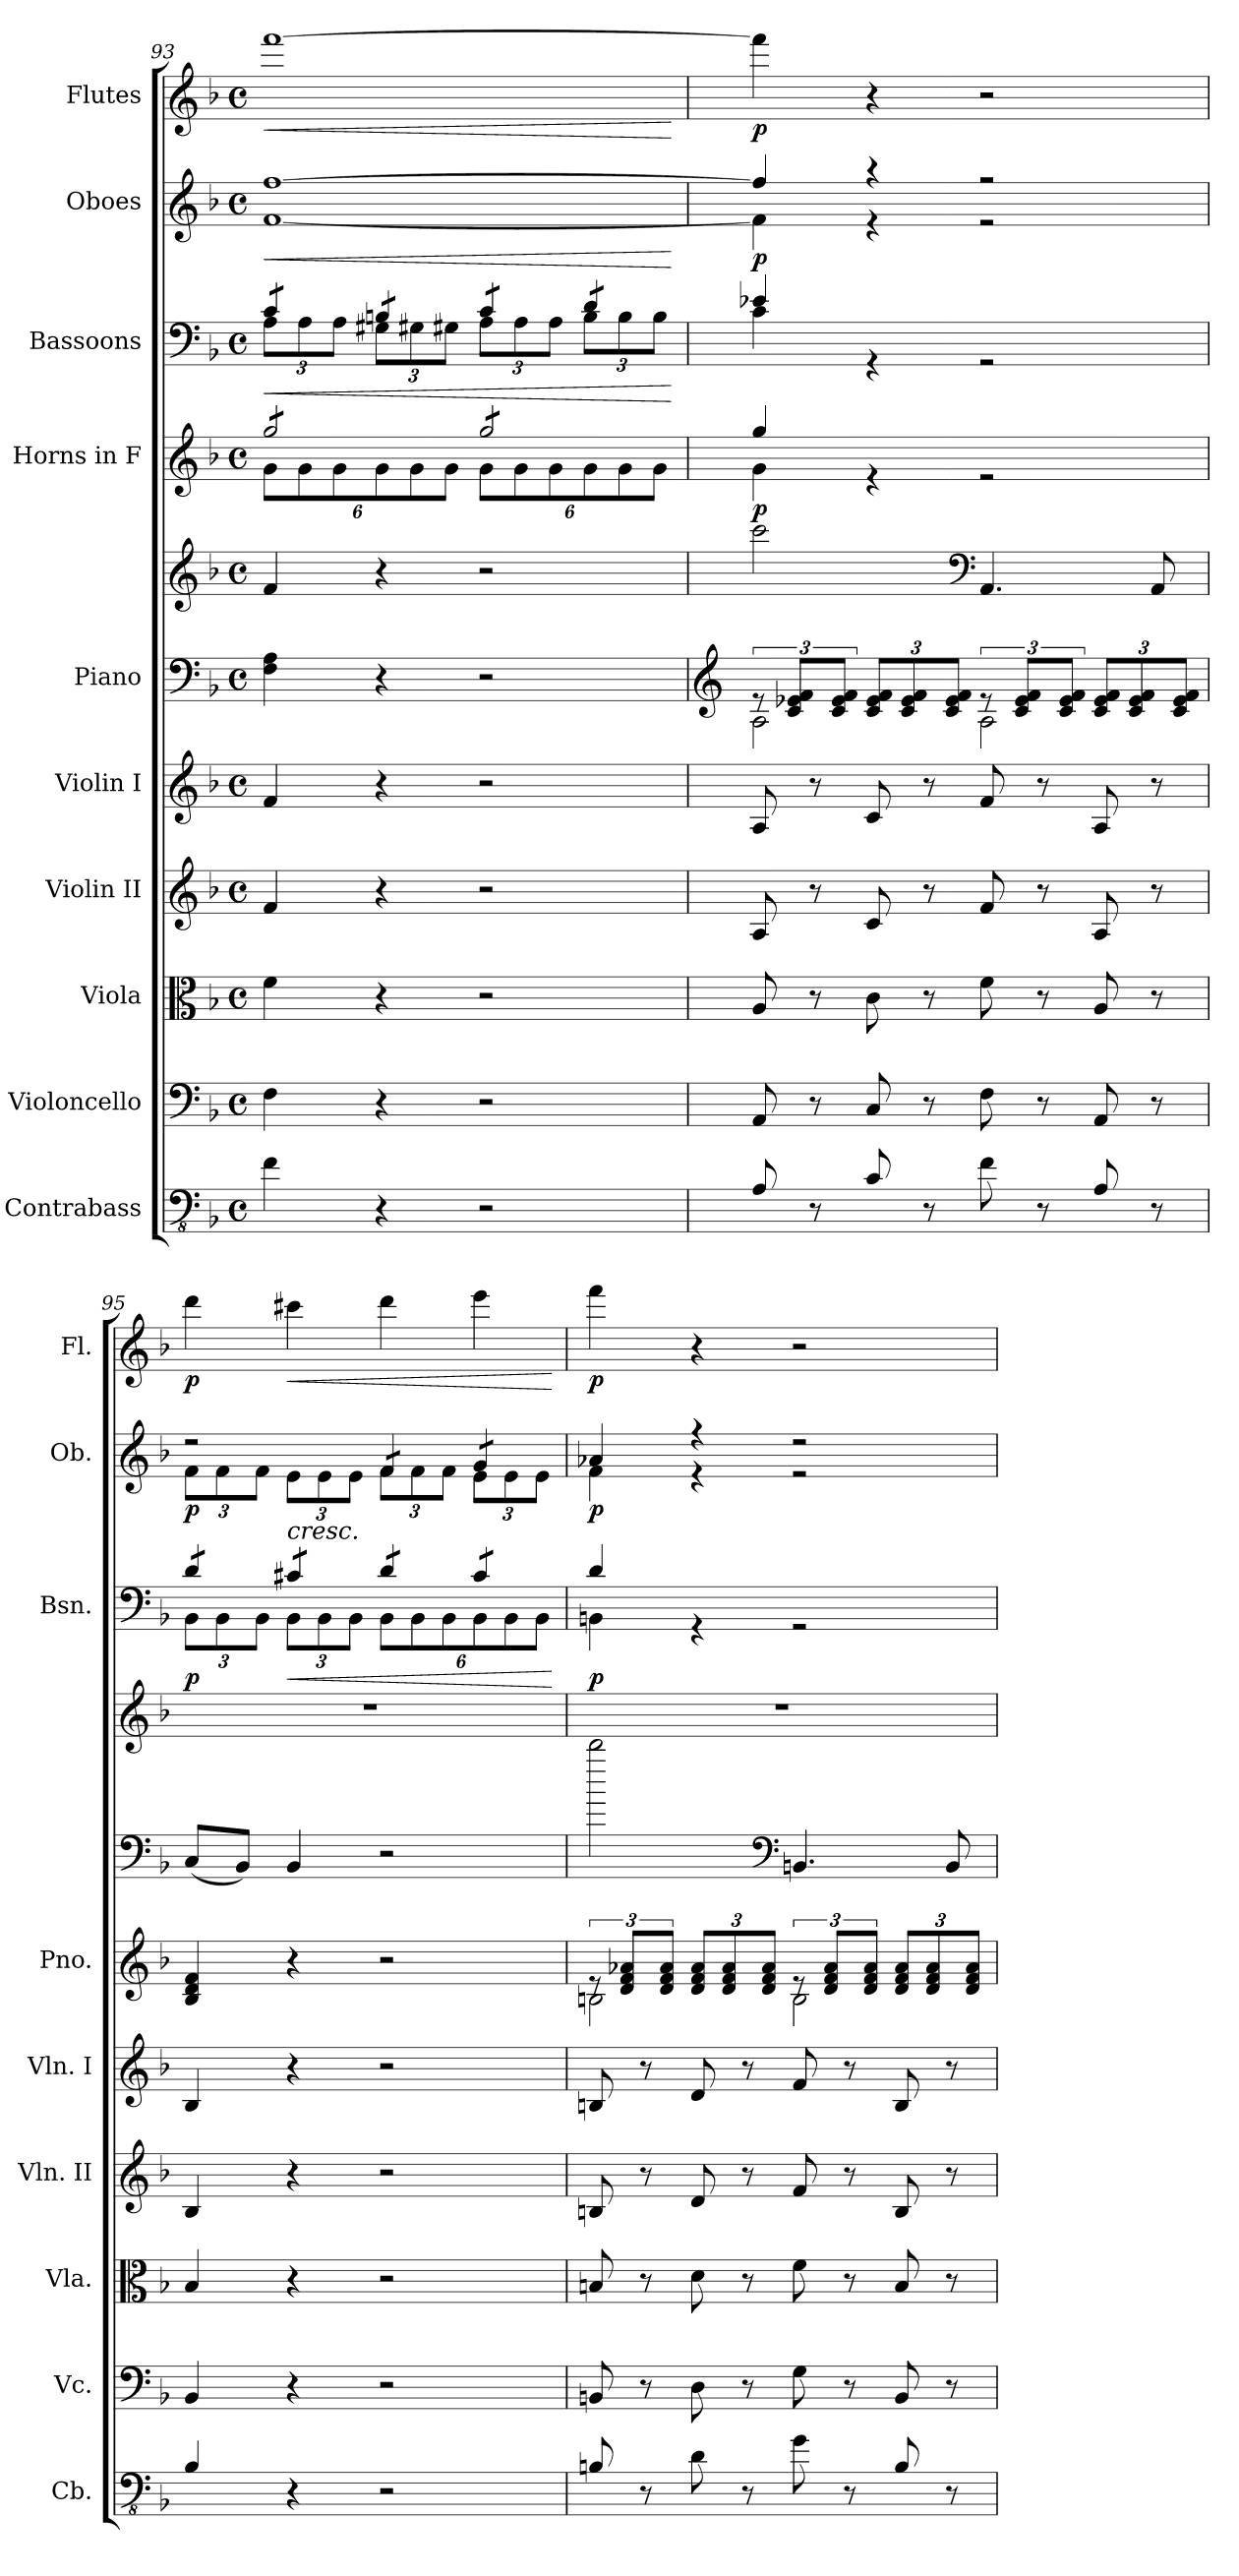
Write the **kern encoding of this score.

**kern	**kern	**kern	**kern	**kern	**kern	**kern	**kern	**dynam	**kern	**dynam	**kern	**dynam	**kern	**dynam
*part10	*part9	*part8	*part7	*part6	*part5	*part5	*part4	*part4	*part3	*part3	*part2	*part2	*part1	*part1
*staff11	*staff10	*staff9	*staff8	*staff7	*staff6	*staff5	*staff4	*staff4	*staff3	*staff3	*staff2	*staff2	*staff1	*staff1
*I"Contrabass	*I"Violoncello	*I"Viola	*I"Violin II	*I"Violin I	*I"Piano	*	*I"Horns in F	*	*I"Bassoons	*	*I"Oboes	*	*I"Flutes	*
*I'Cb.	*I'Vc.	*I'Vla.	*I'Vln. II	*I'Vln. I	*I'Pno.	*	*	*	*I'Bsn.	*	*I'Ob.	*	*I'Fl.	*
!!LO:PB:g=z
*clefFv4	*clefF4	*clefC3	*clefG2	*clefG2	*clefF4	*clefG2	*clefG2	*	*clefF4	*	*clefG2	*	*clefG2	*
*ITrd7c12	*	*	*	*	*	*	*ITrd4c7	*	*	*	*	*	*	*
*k[b-]	*k[b-]	*k[b-]	*k[b-]	*k[b-]	*k[b-]	*k[b-]	*k[b-e-]	*	*k[b-]	*	*k[b-]	*	*k[b-]	*
*M4/4	*M4/4	*M4/4	*M4/4	*M4/4	*M4/4	*M4/4	*M4/4	*	*M4/4	*	*M4/4	*	*M4/4	*
*met(c)	*met(c)	*met(c)	*met(c)	*met(c)	*met(c)	*met(c)	*met(c)	*	*met(c)	*	*met(c)	*	*met(c)	*
=93	=93	=93	=93	=93	=93	=93	=93	=93	=93	=93	=93	=93	=93	=93
*	*	*	*	*	*	*	*^	*	*	*	*	*	*	*
!	!	!	!	!	!	!	!	!	!	!	!LO:HP:b	!	!LO:HP:b	!	!LO:HP:b
*	*	*	*	*	*	*	*	*	*	*^	*	*^	*	*	*
*	*	*	*	*	*	*	*tremolo	*	*	*	*	*	*	*	*	*	*
*	*	*	*	*	*	*	*	*	*	*tremolo	*	*	*	*	*	*	*
4FF\	4F\	4f\	4f/	4f/	4F\ 4A\	4f/	12cc/L	12c\L	.	12c/L	12A\L	<	[1ff	[1f	<	[1fff	<
.	.	.	.	.	.	.	12cc/	12c\	.	12c/	12A\	.	.	.	.	.	.
.	.	.	.	.	.	.	12cc/	12c\	.	12c/J	12A\J	.	.	.	.	.	.
4r	4r	4r	4r	4r	4r	4r	12cc/	12c\	.	12Bn/L	12G#X\L	.	.	.	.	.	.
.	.	.	.	.	.	.	12cc/	12c\	.	12Bn/	12G#X\	.	.	.	.	.	.
.	.	.	.	.	.	.	12cc/J	12c\J	.	12Bn/J	12G#X\J	.	.	.	.	.	.
2r	2r	2r	2r	2r	2r	2r	12cc/L	12c\L	.	12c/L	12A\L	.	.	.	.	.	.
.	.	.	.	.	.	.	12cc/	12c\	.	12c/	12A\	.	.	.	.	.	.
.	.	.	.	.	.	.	12cc/	12c\	.	12c/J	12A\J	.	.	.	.	.	.
.	.	.	.	.	.	.	12cc/	12c\	.	12d/L	12B\L	.	.	.	.	.	.
.	.	.	.	.	.	.	12cc/	12c\	.	12d/	12B\	.	.	.	.	.	.
.	.	.	.	.	.	.	12cc/J	12c\J	.	12d/J	12B\J	.	.	.	.	.	.
*	*	*	*	*	*	*	*	*	*	*Xtremolo	*	*	*	*	*	*	*
*	*	*	*	*	*	*	*Xtremolo	*	*	*	*	*	*	*	*	*	*
*	*	*	*	*	*	*	*v	*v	*	*	*	*	*v	*v	*	*	*
*	*	*	*	*	*	*	*	*	*v	*v	*	*	*	*	*
.	.	.	.	.	.	.	.	.	.	[	.	[ [	.	[
=94	=94	=94	=94	=94	=94	=94	=94	=94	=94	=94	=94	=94	=94	=94
*	*	*	*	*	*clefG2	*	*	*	*	*	*	*	*	*
*	*	*	*	*	*^	*	*^	*	*^	*	*^	*	*	*
!	!	!	!	!	!	!	!	!	!	!LO:DY:b	!	!	!	!	!	!LO:DY:b	!	!LO:DY:b
8AAA/	8AA/	8A/	8A/	8A/	12re	2A\	2ccc\	4cc/	4c\	p	4e-X/	4c\	.	4ff/]	4f\]	p	4fff\]	p
.	.	.	.	.	12c/ 12e-X/ 12f/L	.	.	.	.	.	.	.	.	.	.	.	.	.
8r	8r	8r	8r	8r	.	.	.	.	.	.	.	.	.	.	.	.	.	.
.	.	.	.	.	12c/ 12e-/ 12f/J	.	.	.	.	.	.	.	.	.	.	.	.	.
*	*	*	*	*	*Xbrackettup	*	*	*	*	*	*	*	*	*	*	*	*	*
8CC/	8C/	8c\	8c/	8c/	12c/ 12e-/ 12f/L	.	.	4re	2.ryy	.	4rGG	2.ryy	.	4r	4r	.	4r	.
.	.	.	.	.	12c/ 12e-/ 12f/	.	.	.	.	.	.	.	.	.	.	.	.	.
8r	8r	8r	8r	8r	.	.	.	.	.	.	.	.	.	.	.	.	.	.
.	.	.	.	.	12c/ 12e-/ 12f/J	.	.	.	.	.	.	.	.	.	.	.	.	.
*	*	*	*	*	*	*	*clefF4	*	*	*	*	*	*	*	*	*	*	*
*	*	*	*	*	*brackettup	*	*	*	*	*	*	*	*	*	*	*	*	*
8FF\	8F\	8f\	8f/	8f/	12re	2A\	4.AA/	2re	.	.	2rGG	.	.	2r	2r	.	2r	.
.	.	.	.	.	12c/ 12e-/ 12f/L	.	.	.	.	.	.	.	.	.	.	.	.	.
8r	8r	8r	8r	8r	.	.	.	.	.	.	.	.	.	.	.	.	.	.
.	.	.	.	.	12c/ 12e-/ 12f/J	.	.	.	.	.	.	.	.	.	.	.	.	.
*	*	*	*	*	*Xbrackettup	*	*	*	*	*	*	*	*	*	*	*	*	*
8AAA/	8AA/	8A/	8A/	8A/	12c/ 12e-/ 12f/L	.	.	.	.	.	.	.	.	.	.	.	.	.
.	.	.	.	.	12c/ 12e-/ 12f/	.	.	.	.	.	.	.	.	.	.	.	.	.
8r	8r	8r	8r	8r	.	.	8AA/	.	.	.	.	.	.	.	.	.	.	.
.	.	.	.	.	12c/ 12e-/ 12f/J	.	.	.	.	.	.	.	.	.	.	.	.	.
*	*	*	*	*	*v	*v	*	*v	*v	*	*	*	*	*	*	*	*	*
=95	=95	=95	=95	=95	=95	=95	=95	=95	=95	=95	=95	=95	=95	=95	=95	=95
!	!	!	!	!	!	!	!	!	!	!	!LO:DY:b	!	!	!LO:DY:b	!	!LO:DY:b
*	*	*	*	*	*	*	*	*	*tremolo	*	*	*	*	*	*	*
*	*	*	*	*	*	*	*	*	*	*	*	*tremolo	*	*	*	*
4BBB-/	4BB-/	4B-/	4B-/	4B-/	4B-/ 4d/ 4f/	(8C/L	1r	.	12d/L	12BB-\L	p	2r	12f\L	p	4ddd\	p
.	.	.	.	.	.	.	.	.	12d/	12BB-\	.	.	12f\	.	.	.
.	.	.	.	.	.	8BB-/J)	.	.	.	.	.	.	.	.	.	.
.	.	.	.	.	.	.	.	.	12d/J	12BB-\J	.	.	12f\J	.	.	.
!	!	!	!	!	!	!	!	!	!	!	!LO:HP:b	!	!	!LO:HP:b	!	!LO:HP:b
4r	4r	4r	4r	4r	4r	4BB-/	.	.	12c#X/L	12BB-\L	<	.	12e\L	<	4ccc#X\	<
.	.	.	.	.	.	.	.	.	12c#X/	12BB-\	.	.	12e\	.	.	.
.	.	.	.	.	.	.	.	.	12c#X/J	12BB-\J	.	.	12e\J	.	.	.
2r	2r	2r	2r	2r	2r	2r	.	.	12d/L	12BB-\L	.	12f/L	12f\L	.	4ddd\	.
.	.	.	.	.	.	.	.	.	12d/	12BB-\	.	12f/	12f\	.	.	.
.	.	.	.	.	.	.	.	.	12d/J	12BB-\	.	12f/J	12f\J	.	.	.
.	.	.	.	.	.	.	.	.	12c#/L	12BB-\	.	12g/L	12e\L	.	4eee\	.
.	.	.	.	.	.	.	.	.	12c#/	12BB-\	.	12g/	12e\	.	.	.
.	.	.	.	.	.	.	.	.	12c#/J	12BB-\J	.	12g/J	12e\J	.	.	.
*	*	*	*	*	*	*	*	*	*	*	*	*Xtremolo	*	*	*	*
*	*	*	*	*	*	*	*	*	*Xtremolo	*	*	*	*	*	*	*
*	*	*	*	*	*	*	*	*	*v	*v	*	*	*	*	*	*
*	*	*	*	*	*	*	*	*	*	*	*v	*v	*	*	*
.	.	.	.	.	.	.	.	.	.	[	.	.	.	[
!!LO:PB:g=z
=96	=96	=96	=96	=96	=96	=96	=96	=96	=96	=96	=96	=96	=96	=96
*	*	*	*	*	*brackettup	*	*	*	*	*	*	*	*	*
*	*	*	*	*	*^	*	*	*	*^	*	*^	*	*	*
!	!	!	!	!	!	!	!	!	!	!	!	!LO:DY:b	!	!	!LO:DY:b	!	!LO:DY:b
8BBBn/	8BBn/	8Bn/	8Bn/	8Bn/	12re	2Bn\	2ddd\	1r	.	4d/	4BBn\	p	4a-X/	4f\	p	4fff\	p
.	.	.	.	.	12d/ 12f/ 12a-X/L	.	.	.	.	.	.	.	.	.	.	.	.
8r	8r	8r	8r	8r	.	.	.	.	.	.	.	.	.	.	.	.	.
.	.	.	.	.	12d/ 12f/ 12a-/J	.	.	.	.	.	.	.	.	.	.	.	.
*	*	*	*	*	*Xbrackettup	*	*	*	*	*	*	*	*	*	*	*	*
8DD\	8D\	8d\	8d/	8d/	12d/ 12f/ 12a-/L	.	.	.	.	4rGG	2.ryy	.	4r	4r	.	4r	.
.	.	.	.	.	12d/ 12f/ 12a-/	.	.	.	.	.	.	.	.	.	.	.	.
8r	8r	8r	8r	8r	.	.	.	.	.	.	.	.	.	.	.	.	.
.	.	.	.	.	12d/ 12f/ 12a-/J	.	.	.	.	.	.	.	.	.	.	.	.
*	*	*	*	*	*	*	*clefF4	*	*	*	*	*	*	*	*	*	*
*	*	*	*	*	*brackettup	*	*	*	*	*	*	*	*	*	*	*	*
8GG\	8G\	8f\	8f/	8f/	12re	2B\	4.BBn/	.	.	2rGG	.	.	2r	2r	.	2r	.
.	.	.	.	.	12d/ 12f/ 12a-/L	.	.	.	.	.	.	.	.	.	.	.	.
8r	8r	8r	8r	8r	.	.	.	.	.	.	.	.	.	.	.	.	.
.	.	.	.	.	12d/ 12f/ 12a-/J	.	.	.	.	.	.	.	.	.	.	.	.
*	*	*	*	*	*Xbrackettup	*	*	*	*	*	*	*	*	*	*	*	*
8BBB/	8BB/	8B/	8B/	8B/	12d/ 12f/ 12a-/L	.	.	.	.	.	.	.	.	.	.	.	.
.	.	.	.	.	12d/ 12f/ 12a-/	.	.	.	.	.	.	.	.	.	.	.	.
8r	8r	8r	8r	8r	.	.	8BB/	.	.	.	.	.	.	.	.	.	.
.	.	.	.	.	12d/ 12f/ 12a-/J	.	.	.	.	.	.	.	.	.	.	.	.
*	*	*	*	*	*	*	*	*	*	*v	*v	*	*	*	*	*	*
*	*	*	*	*	*v	*v	*	*	*	*	*	*v	*v	*	*	*
=	=	=	=	=	=	=	=	=	=	=	=	=	=	=
*-	*-	*-	*-	*-	*-	*-	*-	*-	*-	*-	*-	*-	*-	*-
